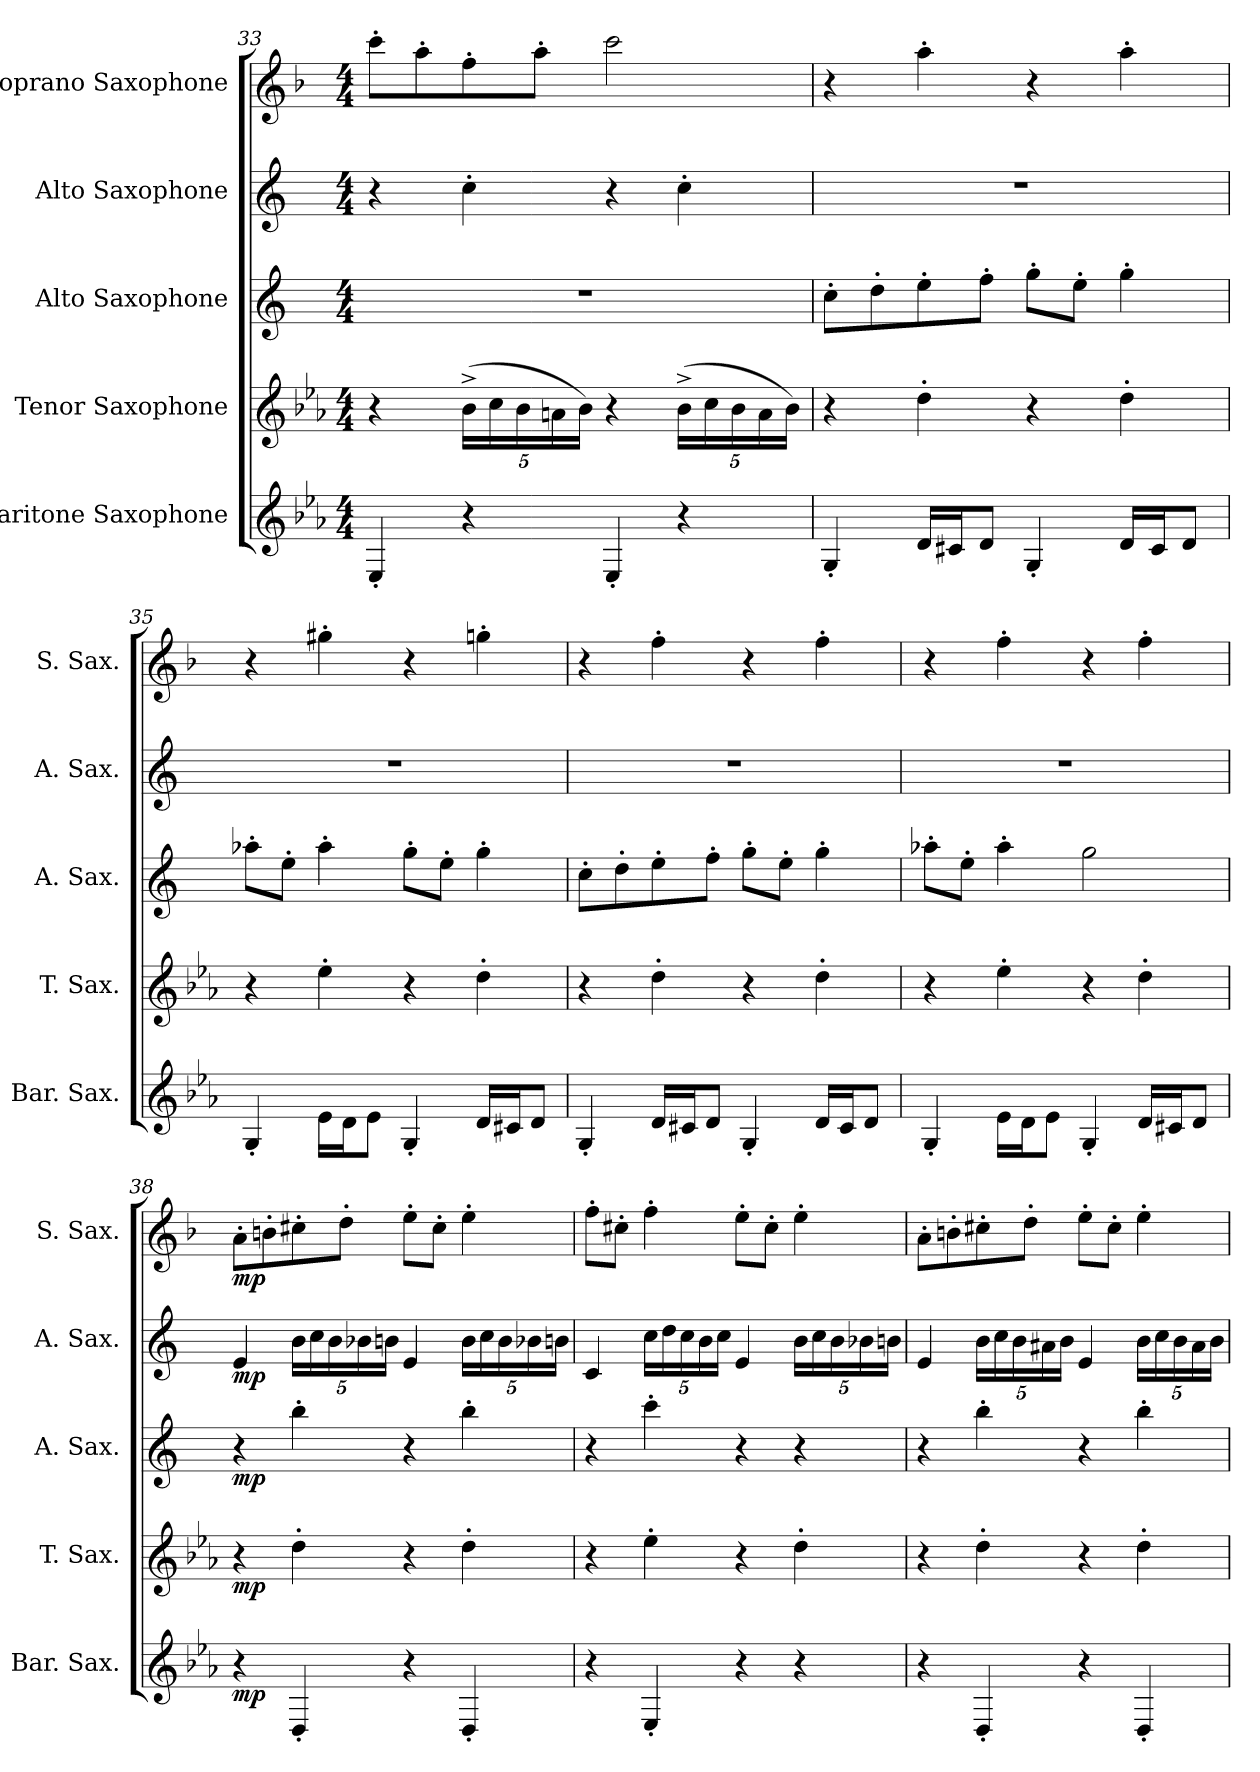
**kern	**dynam	**kern	**dynam	**kern	**dynam	**kern	**dynam	**kern	**dynam
*part5	*part5	*part4	*part4	*part3	*part3	*part2	*part2	*part1	*part1
*staff5	*staff5	*staff4	*staff4	*staff3	*staff3	*staff2	*staff2	*staff1	*staff1
*I"Baritone Saxophone	*	*I"Tenor Saxophone	*	*I"Alto Saxophone	*	*I"Alto Saxophone	*	*I"Soprano Saxophone	*
*I'Bar. Sax.	*	*I'T. Sax.	*	*I'A. Sax.	*	*I'A. Sax.	*	*I'S. Sax.	*
*clefG2	*	*clefG2	*	*clefG2	*	*clefG2	*	*clefG2	*
*ITrd12c21	*	*ITrd8c14	*	*ITrd5c9	*	*ITrd5c9	*	*ITrd1c2	*
*k[b-e-a-]	*	*k[b-e-a-]	*	*k[b-e-a-]	*	*k[b-e-a-]	*	*k[b-e-a-]	*
*M4/4	*	*M4/4	*	*M4/4	*	*M4/4	*	*M4/4	*
=33	=33	=33	=33	=33	=33	=33	=33	=33	=33
4EE-'/	.	4r	.	1r	.	4r	.	8bb-'\L	.
.	.	.	.	.	.	.	.	8gg'\	.
*	*	*Xbrackettup	*	*	*	*	*	*	*
4r	.	(>20B-^\LL	.	.	.	4e-'\	.	8ee-'\	.
.	.	20c\	.	.	.	.	.	.	.
.	.	20B-\	.	.	.	.	.	.	.
.	.	.	.	.	.	.	.	8gg'\J	.
.	.	20An\	.	.	.	.	.	.	.
.	.	20B-\JJ)	.	.	.	.	.	.	.
4EE-'/	.	4r	.	.	.	4r	.	2bb-\	.
4r	.	(>20B-^\LL	.	.	.	4e-'\	.	.	.
.	.	20c\	.	.	.	.	.	.	.
.	.	20B-\	.	.	.	.	.	.	.
.	.	20A\	.	.	.	.	.	.	.
.	.	20B-\JJ)	.	.	.	.	.	.	.
=34	=34	=34	=34	=34	=34	=34	=34	=34	=34
4GG'/	.	4r	.	8e-'\L	.	1r	.	4r	.
.	.	.	.	8f'\	.	.	.	.	.
16D/LL	.	4d'\	.	8g'\	.	.	.	4gg'\	.
16C#X/J	.	.	.	.	.	.	.	.	.
8D/J	.	.	.	8a-'\J	.	.	.	.	.
4GG'/	.	4r	.	8b-'\L	.	.	.	4r	.
.	.	.	.	8g'\J	.	.	.	.	.
16D/LL	.	4d'\	.	4b-'\	.	.	.	4gg'\	.
16C#/J	.	.	.	.	.	.	.	.	.
8D/J	.	.	.	.	.	.	.	.	.
!!LO:PB:g=z
=35	=35	=35	=35	=35	=35	=35	=35	=35	=35
4GG'/	.	4r	.	8cc-X'\L	.	1r	.	4r	.
.	.	.	.	8g'\J	.	.	.	.	.
16E-\LL	.	4e-'\	.	4cc-'\	.	.	.	4ff#X'\	.
16D\J	.	.	.	.	.	.	.	.	.
8E-\J	.	.	.	.	.	.	.	.	.
4GG'/	.	4r	.	8b-'\L	.	.	.	4r	.
.	.	.	.	8g'\J	.	.	.	.	.
16D/LL	.	4d'\	.	4b-'\	.	.	.	4ffn'\	.
16C#X/J	.	.	.	.	.	.	.	.	.
8D/J	.	.	.	.	.	.	.	.	.
=36	=36	=36	=36	=36	=36	=36	=36	=36	=36
4GG'/	.	4r	.	8e-'\L	.	1r	.	4r	.
.	.	.	.	8f'\	.	.	.	.	.
16D/LL	.	4d'\	.	8g'\	.	.	.	4ee-'\	.
16C#X/J	.	.	.	.	.	.	.	.	.
8D/J	.	.	.	8a-'\J	.	.	.	.	.
4GG'/	.	4r	.	8b-'\L	.	.	.	4r	.
.	.	.	.	8g'\J	.	.	.	.	.
16D/LL	.	4d'\	.	4b-'\	.	.	.	4ee-'\	.
16C#/J	.	.	.	.	.	.	.	.	.
8D/J	.	.	.	.	.	.	.	.	.
=37	=37	=37	=37	=37	=37	=37	=37	=37	=37
4GG'/	.	4r	.	8cc-X'\L	.	1r	.	4r	.
.	.	.	.	8g'\J	.	.	.	.	.
16E-\LL	.	4e-'\	.	4cc-'\	.	.	.	4ee-'\	.
16D\J	.	.	.	.	.	.	.	.	.
8E-\J	.	.	.	.	.	.	.	.	.
4GG'/	.	4r	.	2b-\	.	.	.	4r	.
16D/LL	.	4d'\	.	.	.	.	.	4ee-'\	.
16C#X/J	.	.	.	.	.	.	.	.	.
8D/J	.	.	.	.	.	.	.	.	.
!!LO:LB:g=z
=38	=38	=38	=38	=38	=38	=38	=38	=38	=38
!	!LO:DY:b	!	!LO:DY:b	!	!LO:DY:b	!	!LO:DY:b	!	!LO:DY:b
4r	mp	4r	mp	4r	mp	4G/	mp	8g'\L	mp
.	.	.	.	.	.	.	.	8an'\	.
*	*	*	*	*	*	*Xbrackettup	*	*	*
4DD'/	.	4d'\	.	4dd'\	.	20d\LL	.	8bn'\	.
.	.	.	.	.	.	20e-\	.	.	.
.	.	.	.	.	.	20d\	.	.	.
.	.	.	.	.	.	.	.	8cc'\J	.
.	.	.	.	.	.	20d-X\	.	.	.
.	.	.	.	.	.	20dn\JJ	.	.	.
4r	.	4r	.	4r	.	4G/	.	8dd'\L	.
.	.	.	.	.	.	.	.	8b'\J	.
4DD'/	.	4d'\	.	4dd'\	.	20d\LL	.	4dd'\	.
.	.	.	.	.	.	20e-\	.	.	.
.	.	.	.	.	.	20d\	.	.	.
.	.	.	.	.	.	20d-X\	.	.	.
.	.	.	.	.	.	20dn\JJ	.	.	.
=39	=39	=39	=39	=39	=39	=39	=39	=39	=39
4r	.	4r	.	4r	.	4E-/	.	8ee-'\L	.
.	.	.	.	.	.	.	.	8bn'\J	.
4EE-'/	.	4e-'\	.	4ee-'\	.	20e-\LL	.	4ee-'\	.
.	.	.	.	.	.	20f\	.	.	.
.	.	.	.	.	.	20e-\	.	.	.
.	.	.	.	.	.	20d\	.	.	.
.	.	.	.	.	.	20e-\JJ	.	.	.
4r	.	4r	.	4r	.	4G/	.	8dd'\L	.
.	.	.	.	.	.	.	.	8b'\J	.
4r	.	4d'\	.	4r	.	20d\LL	.	4dd'\	.
.	.	.	.	.	.	20e-\	.	.	.
.	.	.	.	.	.	20d\	.	.	.
.	.	.	.	.	.	20d-X\	.	.	.
.	.	.	.	.	.	20dn\JJ	.	.	.
!!LO:PB:g=z
=40	=40	=40	=40	=40	=40	=40	=40	=40	=40
4r	.	4r	.	4r	.	4G/	.	8g'\L	.
.	.	.	.	.	.	.	.	8an'\	.
4DD'/	.	4d'\	.	4dd'\	.	20d\LL	.	8bn'\	.
.	.	.	.	.	.	20e-\	.	.	.
.	.	.	.	.	.	20d\	.	.	.
.	.	.	.	.	.	.	.	8cc'\J	.
.	.	.	.	.	.	20c#X\	.	.	.
.	.	.	.	.	.	20d\JJ	.	.	.
4r	.	4r	.	4r	.	4G/	.	8dd'\L	.
.	.	.	.	.	.	.	.	8b'\J	.
4DD'/	.	4d'\	.	4dd'\	.	20d\LL	.	4dd'\	.
.	.	.	.	.	.	20e-\	.	.	.
.	.	.	.	.	.	20d\	.	.	.
.	.	.	.	.	.	20c#\	.	.	.
.	.	.	.	.	.	20d\JJ	.	.	.
=	=	=	=	=	=	=	=	=	=
*-	*-	*-	*-	*-	*-	*-	*-	*-	*-
